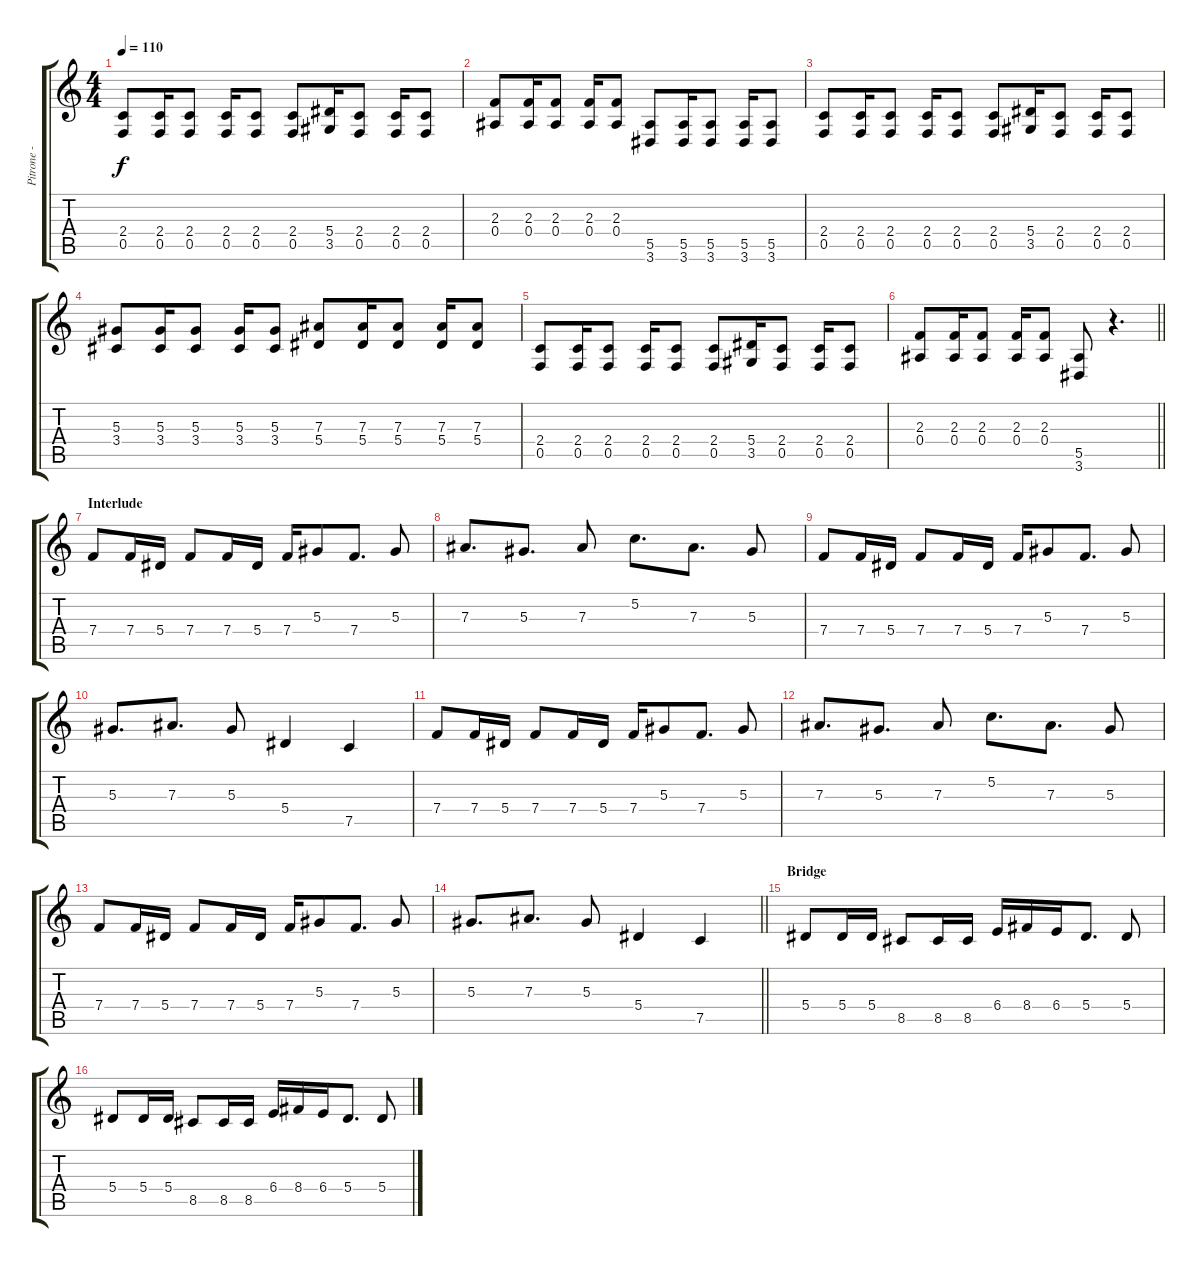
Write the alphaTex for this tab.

\track ("Pitrone - Lead Guitar" "Pitrone - ") {instrument distortionguitar}
\staff {score tabs}
\tuning (C4 G3 Eb3 Bb2 F2 C2) {hide}
\ts (4 4)
\tempo 110
\clef g2
\ks c
(2.4 0.5).8{dy f} (2.4 0.5).16 (2.4 0.5).8 (2.4 0.5).16 (2.4 0.5).8 (2.4 0.5).8 (5.4 3.5).16 (2.4 0.5).8 (2.4 0.5).16 (2.4 0.5).8 |
(2.3 0.4).8 (2.3 0.4).16 (2.3 0.4).8 (2.3 0.4).16 (2.3 0.4).8 (5.5 3.6).8 (5.5 3.6).16 (5.5 3.6).8 (5.5 3.6).16 (5.5 3.6).8 |
(2.4 0.5).8 (2.4 0.5).16 (2.4 0.5).8 (2.4 0.5).16 (2.4 0.5).8 (2.4 0.5).8 (5.4 3.5).16 (2.4 0.5).8 (2.4 0.5).16 (2.4 0.5).8 |
(5.3 3.4).8 (5.3 3.4).16 (5.3 3.4).8 (5.3 3.4).16 (5.3 3.4).8 (7.3 5.4).8 (7.3 5.4).16 (7.3 5.4).8 (7.3 5.4).16 (7.3 5.4).8 |
(2.4 0.5).8 (2.4 0.5).16 (2.4 0.5).8 (2.4 0.5).16 (2.4 0.5).8 (2.4 0.5).8 (5.4 3.5).16 (2.4 0.5).8 (2.4 0.5).16 (2.4 0.5).8 |
\barLineRight lightlight
(2.3 0.4).8 (2.3 0.4).16 (2.3 0.4).8 (2.3 0.4).16 (2.3 0.4).8 (5.5 3.6).8 r.4{d} |
\section ("" "Interlude")
7.4.8 7.4.16 5.4.16 7.4.8 7.4.16 5.4.16 7.4.16 5.3.8 7.4.8{d} 5.3.8 |
7.3.8{d} 5.3.8{d} 7.3.8 5.2.8{d} 7.3.8{d} 5.3.8 |
7.4.8 7.4.16 5.4.16 7.4.8 7.4.16 5.4.16 7.4.16 5.3.8 7.4.8{d} 5.3.8 |
5.3.8{d} 7.3.8{d} 5.3.8 5.4.4 7.5.4 |
7.4.8 7.4.16 5.4.16 7.4.8 7.4.16 5.4.16 7.4.16 5.3.8 7.4.8{d} 5.3.8 |
7.3.8{d} 5.3.8{d} 7.3.8 5.2.8{d} 7.3.8{d} 5.3.8 |
7.4.8 7.4.16 5.4.16 7.4.8 7.4.16 5.4.16 7.4.16 5.3.8 7.4.8{d} 5.3.8 |
\barLineRight lightlight
5.3.8{d} 7.3.8{d} 5.3.8 5.4.4 7.5.4 |
\section ("" "Bridge")
5.4.8 5.4.16 5.4.16 8.5.8 8.5.16 8.5.16 6.4.16 8.4.16 6.4.16 5.4.8{d} 5.4.8 |
5.4.8 5.4.16 5.4.16 8.5.8 8.5.16 8.5.16 6.4.16 8.4.16 6.4.16 5.4.8{d} 5.4.8
